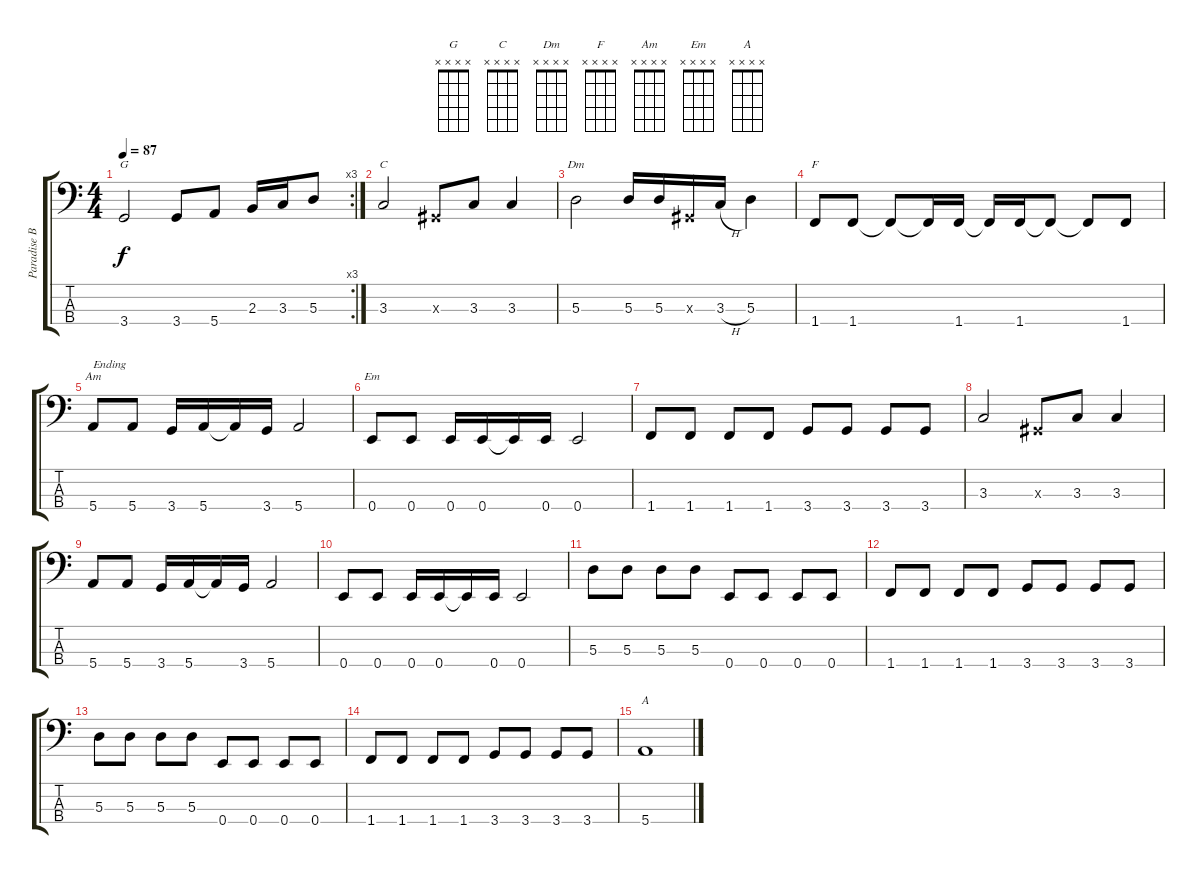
\track ("Paradise Bass" "Paradise B") {instrument electricbassfinger}
\staff {score tabs}
\tuning (G2 D2 A1 E1) {hide}
\chord ("G" x x x x)
\chord ("C" x x x x)
\chord ("Dm" x x x x)
\chord ("F" x x x x)
\chord ("Am" x x x x)
\chord ("Em" x x x x)
\chord ("A" x x x x)
\rc 3
\ts (4 4)
\tempo 87
\clef f4
\ks c
3.4.2{ch "G" dy f} 3.4.8 5.4.8 2.3.16 3.3.16 5.3.8 |
3.3.2{ch "C"} -1.3{x}.8 3.3.8 3.3.4 |
5.3.2{ch "Dm"} 5.3.16 5.3.16 -1.3{x}.16 3.3{h}.16 5.3.4 |
1.4.8{ch "F"} 1.4.8 1.4{t}.8 1.4{t}.16 1.4.16 1.4{t}.16 1.4.16 1.4{t}.8 1.4{t}.8 1.4.8 |
5.4.8{ch "Am" txt "Ending"} 5.4.8 3.4.16 5.4.16 5.4{t}.16 3.4.16 5.4.2 |
0.4.8{ch "Em"} 0.4.8 0.4.16 0.4.16 0.4{t}.16 0.4.16 0.4.2 |
1.4.8 1.4.8 1.4.8 1.4.8 3.4.8 3.4.8 3.4.8 3.4.8 |
3.3.2 -1.3{x}.8 3.3.8 3.3.4 |
5.4.8 5.4.8 3.4.16 5.4.16 5.4{t}.16 3.4.16 5.4.2 |
0.4.8 0.4.8 0.4.16 0.4.16 0.4{t}.16 0.4.16 0.4.2 |
5.3.8 5.3.8 5.3.8 5.3.8 0.4.8 0.4.8 0.4.8 0.4.8 |
1.4.8 1.4.8 1.4.8 1.4.8 3.4.8 3.4.8 3.4.8 3.4.8 |
5.3.8 5.3.8 5.3.8 5.3.8 0.4.8 0.4.8 0.4.8 0.4.8 |
1.4.8 1.4.8 1.4.8 1.4.8 3.4.8 3.4.8 3.4.8 3.4.8 |
5.4.1{ch "A"}
